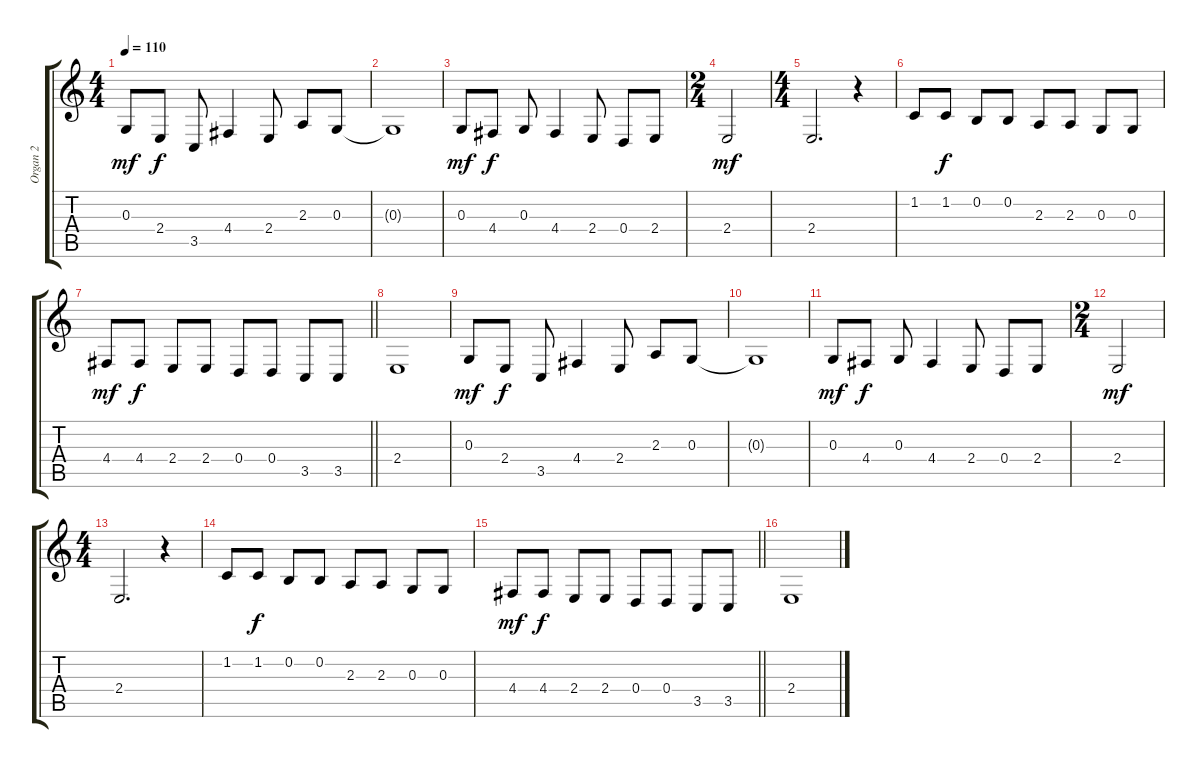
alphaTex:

\track ("Organ 2" "Organ 2") {instrument churchorgan}
\staff {score tabs}
\tuning (E4 B3 G3 D3 A2 E2) {hide}
\ts (4 4)
\tempo 110
\clef g2
\ks c
0.3.8{dy mf} 2.4.8{dy f} 3.5.8 4.4.4 2.4.8 2.3.8 0.3.8 |
0.3{t}.1 |
0.3.8{dy mf} 4.4.8{dy f} 0.3.8 4.4.4 2.4.8 0.4.8 2.4.8 |
\ts (2 4)
2.4.2{dy mf} |
\ts (4 4)
2.4.2{d} r.4 |
1.2.8 1.2.8{dy f} 0.2.8 0.2.8 2.3.8 2.3.8 0.3.8 0.3.8 |
\barLineRight lightlight
4.4.8{dy mf} 4.4.8{dy f} 2.4.8 2.4.8 0.4.8 0.4.8 3.5.8 3.5.8 |
2.4.1 |
0.3.8{dy mf} 2.4.8{dy f} 3.5.8 4.4.4 2.4.8 2.3.8 0.3.8 |
0.3{t}.1 |
0.3.8{dy mf} 4.4.8{dy f} 0.3.8 4.4.4 2.4.8 0.4.8 2.4.8 |
\ts (2 4)
2.4.2{dy mf} |
\ts (4 4)
2.4.2{d} r.4 |
1.2.8 1.2.8{dy f} 0.2.8 0.2.8 2.3.8 2.3.8 0.3.8 0.3.8 |
\barLineRight lightlight
4.4.8{dy mf} 4.4.8{dy f} 2.4.8 2.4.8 0.4.8 0.4.8 3.5.8 3.5.8 |
2.4.1
